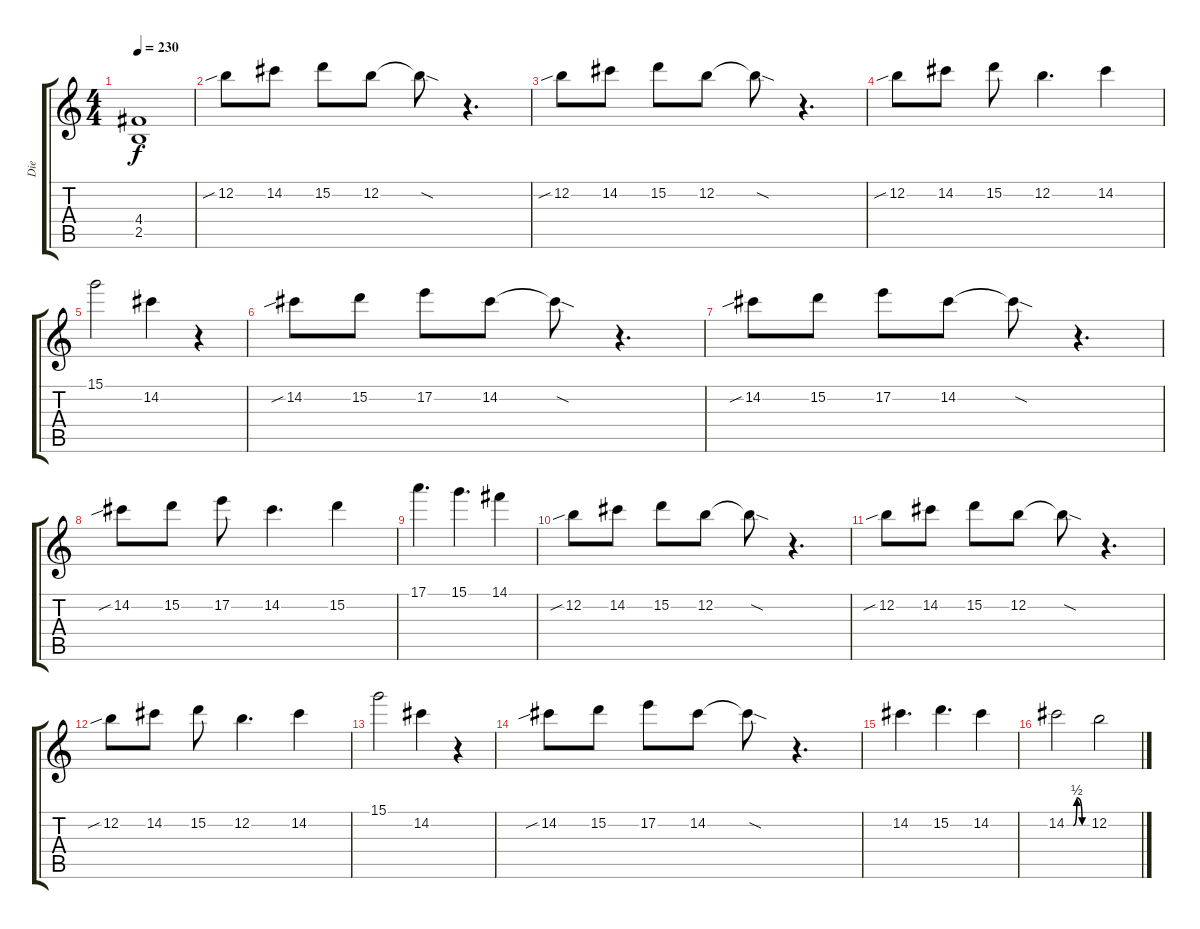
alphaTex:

\track ("Die" "Die") {instrument distortionguitar}
\staff {score tabs}
\tuning (E4 B3 G3 D3 A2 E2) {hide}
\ts (4 4)
\tempo 230
\clef g2
\ks c
(4.4{t} 2.5{t}).1{dy f} |
12.2{sib}.8 14.2.8 15.2.8 12.2.8 12.2{sod t}.8 r.4{d} |
12.2{sib}.8 14.2.8 15.2.8 12.2.8 12.2{sod t}.8 r.4{d} |
12.2{sib}.8 14.2.8 15.2.8 12.2.4{d} 14.2.4 |
15.1.2 14.2.4 r.4 |
14.2{sib}.8 15.2.8 17.2.8 14.2.8 14.2{sod t}.8 r.4{d} |
14.2{sib}.8 15.2.8 17.2.8 14.2.8 14.2{sod t}.8 r.4{d} |
14.2{sib}.8 15.2.8 17.2.8 14.2.4{d} 15.2.4 |
17.1.4{d} 15.1.4{d} 14.1.4 |
12.2{sib}.8 14.2.8 15.2.8 12.2.8 12.2{sod t}.8 r.4{d} |
12.2{sib}.8 14.2.8 15.2.8 12.2.8 12.2{sod t}.8 r.4{d} |
12.2{sib}.8 14.2.8 15.2.8 12.2.4{d} 14.2.4 |
15.1.2 14.2.4 r.4 |
14.2{sib}.8 15.2.8 17.2.8 14.2.8 14.2{sod t}.8 r.4{d} |
14.2.4{d} 15.2.4{d} 14.2.4 |
14.2{be (custom 0 0 20 0 30 2 45 0 60 0)}.2 12.2.2
